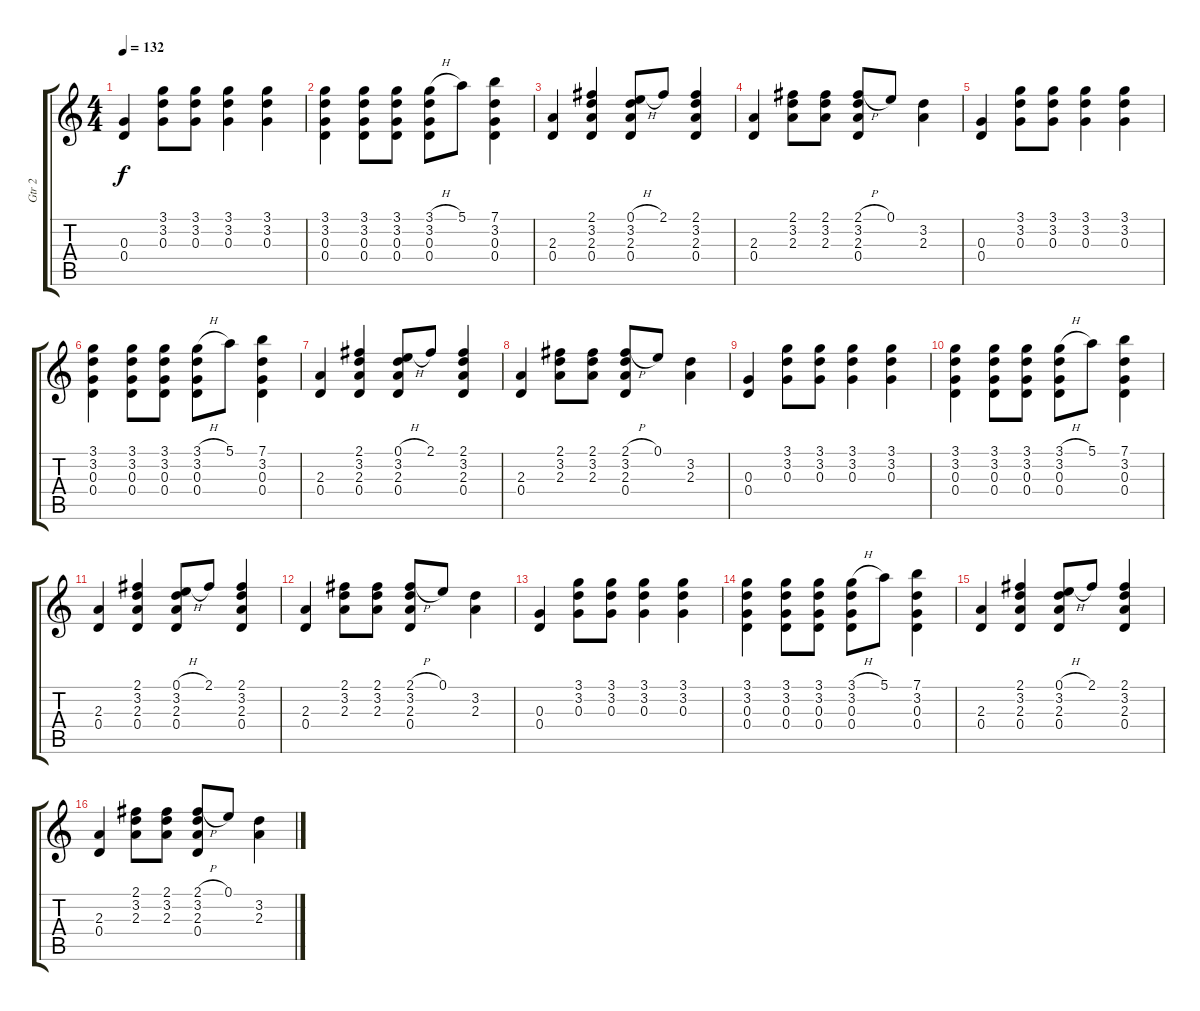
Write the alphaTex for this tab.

\track ("Gtr 2" "Gtr 2") {instrument acousticguitarnylon}
\staff {score tabs}
\tuning (E4 B3 G3 D3 A2 E2) {hide}
\ts (4 4)
\tempo 132
\clef g2
\ks c
(0.3 0.4).4{dy f} (3.1 3.2 0.3).8 (3.1 3.2 0.3).8 (3.1 3.2 0.3).4 (3.1 3.2 0.3).4 |
(3.1 3.2 0.3 0.4).4 (3.1 3.2 0.3 0.4).8 (3.1 3.2 0.3 0.4).8 (3.1{h} 3.2 0.3 0.4).8 5.1.8 (7.1 3.2 0.3 0.4).4 |
(2.3 0.4).4 (2.1 3.2 2.3 0.4).4 (0.1{h} 3.2 2.3 0.4).8 2.1.8 (2.1 3.2 2.3 0.4).4 |
(2.3 0.4).4 (2.1 3.2 2.3).8 (2.1 3.2 2.3).8 (2.1{h} 3.2 2.3 0.4).8 0.1.8 (3.2 2.3).4 |
(0.3 0.4).4 (3.1 3.2 0.3).8 (3.1 3.2 0.3).8 (3.1 3.2 0.3).4 (3.1 3.2 0.3).4 |
(3.1 3.2 0.3 0.4).4 (3.1 3.2 0.3 0.4).8 (3.1 3.2 0.3 0.4).8 (3.1{h} 3.2 0.3 0.4).8 5.1.8 (7.1 3.2 0.3 0.4).4 |
(2.3 0.4).4 (2.1 3.2 2.3 0.4).4 (0.1{h} 3.2 2.3 0.4).8 2.1.8 (2.1 3.2 2.3 0.4).4 |
(2.3 0.4).4 (2.1 3.2 2.3).8 (2.1 3.2 2.3).8 (2.1{h} 3.2 2.3 0.4).8 0.1.8 (3.2 2.3).4 |
(0.3 0.4).4 (3.1 3.2 0.3).8 (3.1 3.2 0.3).8 (3.1 3.2 0.3).4 (3.1 3.2 0.3).4 |
(3.1 3.2 0.3 0.4).4 (3.1 3.2 0.3 0.4).8 (3.1 3.2 0.3 0.4).8 (3.1{h} 3.2 0.3 0.4).8 5.1.8 (7.1 3.2 0.3 0.4).4 |
(2.3 0.4).4 (2.1 3.2 2.3 0.4).4 (0.1{h} 3.2 2.3 0.4).8 2.1.8 (2.1 3.2 2.3 0.4).4 |
(2.3 0.4).4 (2.1 3.2 2.3).8 (2.1 3.2 2.3).8 (2.1{h} 3.2 2.3 0.4).8 0.1.8 (3.2 2.3).4 |
(0.3 0.4).4 (3.1 3.2 0.3).8 (3.1 3.2 0.3).8 (3.1 3.2 0.3).4 (3.1 3.2 0.3).4 |
(3.1 3.2 0.3 0.4).4 (3.1 3.2 0.3 0.4).8 (3.1 3.2 0.3 0.4).8 (3.1{h} 3.2 0.3 0.4).8 5.1.8 (7.1 3.2 0.3 0.4).4 |
(2.3 0.4).4 (2.1 3.2 2.3 0.4).4 (0.1{h} 3.2 2.3 0.4).8 2.1.8 (2.1 3.2 2.3 0.4).4 |
(2.3 0.4).4 (2.1 3.2 2.3).8 (2.1 3.2 2.3).8 (2.1{h} 3.2 2.3 0.4).8 0.1.8 (3.2 2.3).4
